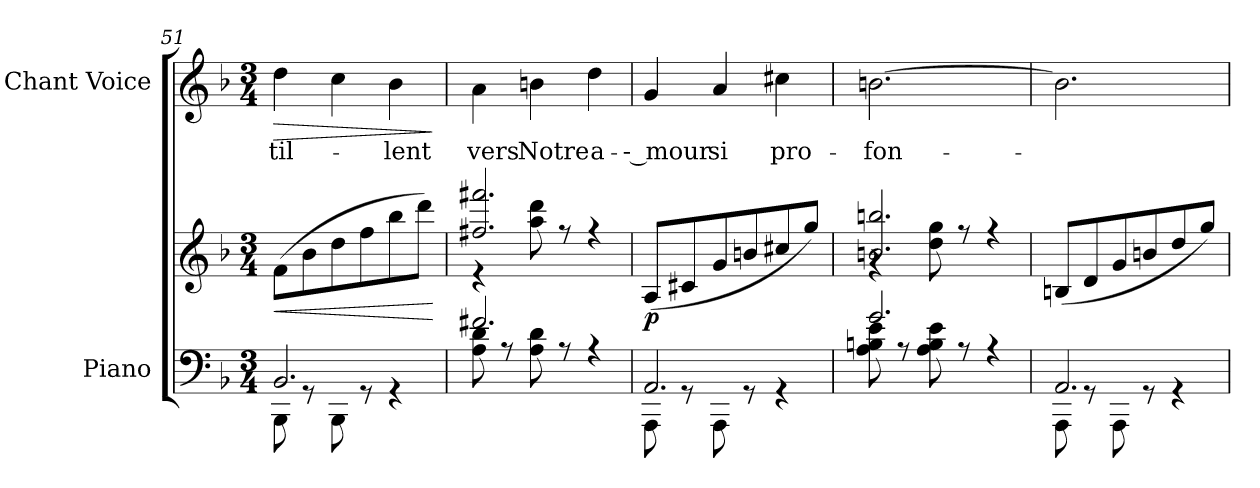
**kern	**kern	**dynam	**kern	**text	**dynam
*part2	*part2	*part2	*part1	*part1	*part1
*staff3	*staff2	*staff2/3	*staff1	*staff1	*staff1
*I"Piano	*	*	*I"Chant Voice	*	*
*I'Pno	*	*	*	*	*
*clefF4	*clefG2	*	*clefG2	*	*
*k[b-]	*k[b-]	*	*k[b-]	*	*
*M3/4	*M3/4	*	*M3/4	*	*
=51	=51	=51	=51	=51	=51
*^	*	*	*	*	*
!	!	!	!LO:HP:b	!	!LO:LY:b	!LO:HP:b
2.BB-/	8BBB-:\	(>8f\L	<	4dd\	-til-	>
.	8rGG	8b-\	.	.	.	.
.	8BBB-\	8dd\	.	4cc\	.	.
.	8rGG	8ff\	.	.	.	.
!	!	!	!	!	!LO:LY:b	!
.	4rGG	8bb-\	.	4b-\	-lent	.
.	.	8ddd\J)	.	.	.	.
*v	*v	*	*	*	*	*
.	.	[	.	.	]
=52	=52	=52	=52	=52	=52
*^	*^	*	*	*	*
!	!	!	!	!	!	!LO:LY:b	!
2.f#X/	8A\ 8d\	2.ff#X/ 2.fff#X/	4r	.	4a\	vers	.
.	8rA	.	.	.	.	.	.
!	!	!	!	!	!	!LO:LY:b	!
.	8A\ 8d\	.	8aa\ 8ddd\	.	4bn\	Notre	.
.	8rA	.	8rff	.	.	.	.
!	!	!	!	!	!	!LO:LY:b	!
.	4rA	.	4rff	.	4dd\	a-	.
!!LO:LB:g=z
=53	=53	=53	=53	=53	=53	=53	=53
!	!	!	!	!LO:DY:b	!	!LO:LY:b	!
*	*	*v	*v	*	*	*	*
2.AA/	8AAA:\	(<8A/L	p	4g/	-- mour	.
.	8rGG	8c#X/	.	.	.	.
!	!	!	!	!	!LO:LY:b	!
.	8AAA\	8g/	.	4a/	si	.
.	8rGG	8bn/	.	.	.	.
!	!	!	!	!	!LO:LY:b	!
.	4rGG	8cc#X/	.	4cc#X\	pro-	.
.	.	8gg/J)	.	.	.	.
=54	=54	=54	=54	=54	=54	=54
*	*	*^	*	*	*	*
!	!	!	!	!	!	!LO:LY:b	!
2.g/	8A\ 8Bn\ 8e\	2.bn/ 2.bbn/	4rg	.	[2.bn\	-fon-	.
.	8rA	.	.	.	.	.	.
.	8A\ 8B\ 8e\	.	8dd\ 8gg\	.	.	.	.
.	8rA	.	8rff	.	.	.	.
.	4rA	.	4rff	.	.	.	.
*	*	*v	*v	*	*	*	*
=55	=55	=55	=55	=55	=55	=55
2.AA/	8AAA:\	(<8Bn/L	.	2.bn\]	.	.
.	8rGG	8d/	.	.	.	.
.	8AAA\	8g/	.	.	.	.
.	8rGG	8bn/	.	.	.	.
.	4rGG	8dd/	.	.	.	.
.	.	8gg/J)	.	.	.	.
*v	*v	*	*	*	*	*
=	=	=	=	=	=
*-	*-	*-	*-	*-	*-
